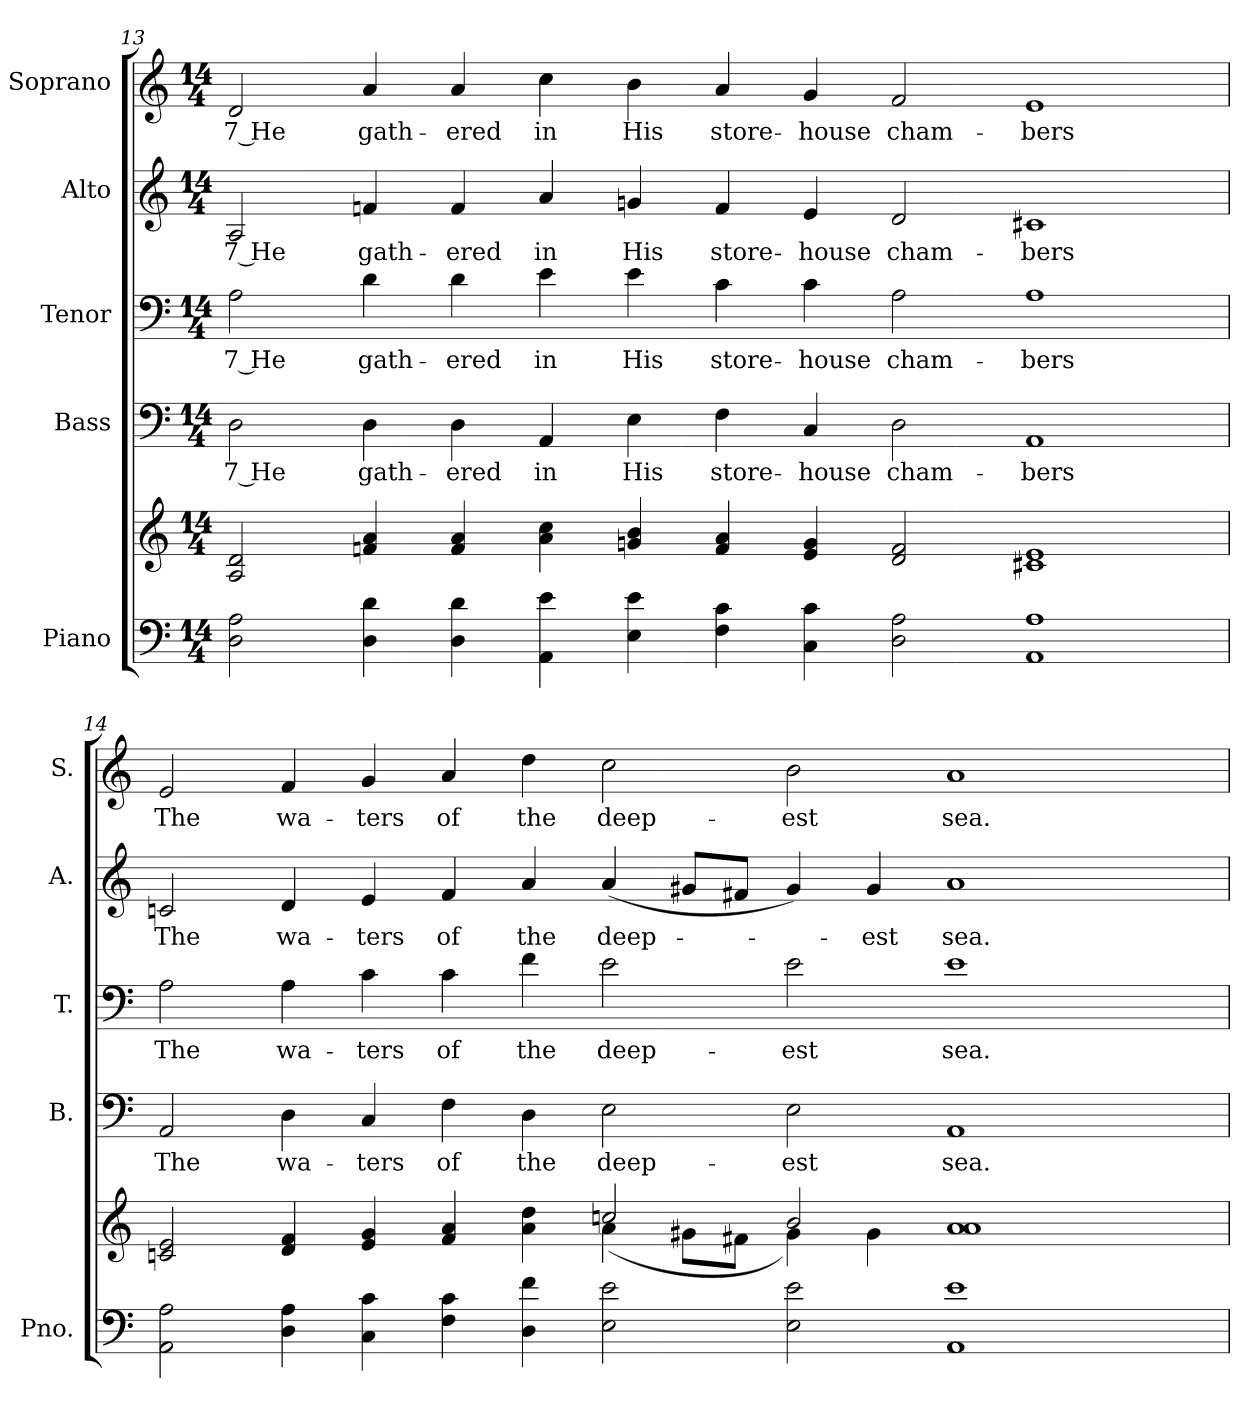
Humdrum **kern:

**kern	**kern	**kern	**text	**kern	**text	**kern	**text	**kern	**text
*part5	*part5	*part4	*part4	*part3	*part3	*part2	*part2	*part1	*part1
*staff6	*staff5	*staff4	*staff4	*staff3	*staff3	*staff2	*staff2	*staff1	*staff1
*I"Piano	*	*I"Bass	*	*I"Tenor	*	*I"Alto	*	*I"Soprano	*
*I'Pno.	*	*I'B.	*	*I'T.	*	*I'A.	*	*I'S.	*
!!LO:PB:g=z
*clefF4	*clefG2	*clefF4	*	*clefF4	*	*clefG2	*	*clefG2	*
*k[]	*k[]	*k[]	*	*k[]	*	*k[]	*	*k[]	*
*C:	*C:	*C:	*	*C:	*	*C:	*	*C:	*
*M14/4	*M14/4	*M14/4	*	*M14/4	*	*M14/4	*	*M14/4	*
=13	=13	=13	=13	=13	=13	=13	=13	=13	=13
!	!	!	!LO:LY:b:color=#000000	!	!	!	!	!	!
!	!	!	!	!	!LO:LY:b:color=#000000	!	!	!	!
!	!	!	!	!	!	!	!LO:LY:b:color=#000000	!	!
!	!	!	!	!	!	!	!	!	!LO:LY:b:color=#000000
2Di\ 2Ai	2Ai/ 2di	2Di\	7 He	2Ai\	7 He	2Ai/	7 He	2di/	7 He
!	!	!	!LO:LY:b:color=#000000	!	!	!	!	!	!
!	!	!	!	!	!LO:LY:b:color=#000000	!	!	!	!
!	!	!	!	!	!	!	!LO:LY:b:color=#000000	!	!
!	!	!	!	!	!	!	!	!	!LO:LY:b:color=#000000
4Di\ 4di	4fni/ 4ai	4Di\	gath-	4di\	gath-	4fni/	gath-	4ai/	gath-
!	!	!	!LO:LY:b:color=#000000	!	!	!	!	!	!
!	!	!	!	!	!LO:LY:b:color=#000000	!	!	!	!
!	!	!	!	!	!	!	!LO:LY:b:color=#000000	!	!
!	!	!	!	!	!	!	!	!	!LO:LY:b:color=#000000
4Di\ 4di	4fi/ 4ai	4Di\	-ered	4di\	-ered	4fi/	-ered	4ai/	-ered
!	!	!	!LO:LY:b:color=#000000	!	!	!	!	!	!
!	!	!	!	!	!LO:LY:b:color=#000000	!	!	!	!
!	!	!	!	!	!	!	!LO:LY:b:color=#000000	!	!
!	!	!	!	!	!	!	!	!	!LO:LY:b:color=#000000
4AAi\ 4ei	4ai\ 4cci	4AAi/	in	4ei\	in	4ai/	in	4cci\	in
!	!	!	!LO:LY:b:color=#000000	!	!	!	!	!	!
!	!	!	!	!	!LO:LY:b:color=#000000	!	!	!	!
!	!	!	!	!	!	!	!LO:LY:b:color=#000000	!	!
!	!	!	!	!	!	!	!	!	!LO:LY:b:color=#000000
4Ei\ 4ei	4gni/ 4bi	4Ei\	His	4ei\	His	4gni/	His	4bi\	His
!	!	!	!LO:LY:b:color=#000000	!	!	!	!	!	!
!	!	!	!	!	!LO:LY:b:color=#000000	!	!	!	!
!	!	!	!	!	!	!	!LO:LY:b:color=#000000	!	!
!	!	!	!	!	!	!	!	!	!LO:LY:b:color=#000000
4Fi\ 4ci	4fi/ 4ai	4Fi\	store-	4ci\	store-	4fi/	store-	4ai/	store-
!	!	!	!LO:LY:b:color=#000000	!	!	!	!	!	!
!	!	!	!	!	!LO:LY:b:color=#000000	!	!	!	!
!	!	!	!	!	!	!	!LO:LY:b:color=#000000	!	!
!	!	!	!	!	!	!	!	!	!LO:LY:b:color=#000000
4Ci\ 4ci	4ei/ 4gi	4Ci/	-house	4ci\	-house	4ei/	-house	4gi/	-house
!	!	!	!LO:LY:b:color=#000000	!	!	!	!	!	!
!	!	!	!	!	!LO:LY:b:color=#000000	!	!	!	!
!	!	!	!	!	!	!	!LO:LY:b:color=#000000	!	!
!	!	!	!	!	!	!	!	!	!LO:LY:b:color=#000000
2Di\ 2Ai	2di/ 2fi	2Di\	cham-	2Ai\	cham-	2di/	cham-	2fi/	cham-
!	!	!	!LO:LY:b:color=#000000	!	!	!	!	!	!
!	!	!	!	!	!LO:LY:b:color=#000000	!	!	!	!
!	!	!	!	!	!	!	!LO:LY:b:color=#000000	!	!
!	!	!	!	!	!	!	!	!	!LO:LY:b:color=#000000
1AAi 1Ai	1c#Xi 1ei	1AAi	-bers	1Ai	-bers	1c#Xi	-bers	1ei	-bers
!!LO:PB:g=z
=14	=14	=14	=14	=14	=14	=14	=14	=14	=14
*	*^	*	*	*	*	*	*	*	*
!	!	!	!	!LO:LY:b:color=#000000	!	!	!	!	!	!
!	!	!	!	!	!	!LO:LY:b:color=#000000	!	!	!	!
!	!	!	!	!	!	!	!	!LO:LY:b:color=#000000	!	!
!	!	!	!	!	!	!	!	!	!	!LO:LY:b:color=#000000
2AAi\ 2Ai	2cni/ 2ei	1ryy	2AAi/	The	2Ai\	The	2cni/	The	2ei/	The
!	!	!	!	!LO:LY:b:color=#000000	!	!	!	!	!	!
!	!	!	!	!	!	!LO:LY:b:color=#000000	!	!	!	!
!	!	!	!	!	!	!	!	!LO:LY:b:color=#000000	!	!
!	!	!	!	!	!	!	!	!	!	!LO:LY:b:color=#000000
4Di\ 4Ai	4di/ 4fi	.	4Di\	wa-	4Ai\	wa-	4di/	wa-	4fi/	wa-
!	!	!	!	!LO:LY:b:color=#000000	!	!	!	!	!	!
!	!	!	!	!	!	!LO:LY:b:color=#000000	!	!	!	!
!	!	!	!	!	!	!	!	!LO:LY:b:color=#000000	!	!
!	!	!	!	!	!	!	!	!	!	!LO:LY:b:color=#000000
4Ci\ 4ci	4ei/ 4gi	.	4Ci/	-ters	4ci\	-ters	4ei/	-ters	4gi/	-ters
!	!	!	!	!LO:LY:b:color=#000000	!	!	!	!	!	!
!	!	!	!	!	!	!LO:LY:b:color=#000000	!	!	!	!
!	!	!	!	!	!	!	!	!LO:LY:b:color=#000000	!	!
!	!	!	!	!	!	!	!	!	!	!LO:LY:b:color=#000000
4Fi\ 4ci	4fi/ 4ai	2ryy	4Fi\	of	4ci\	of	4fi/	of	4ai/	of
!	!	!	!	!LO:LY:b:color=#000000	!	!	!	!	!	!
!	!	!	!	!	!	!LO:LY:b:color=#000000	!	!	!	!
!	!	!	!	!	!	!	!	!LO:LY:b:color=#000000	!	!
!	!	!	!	!	!	!	!	!	!	!LO:LY:b:color=#000000
4Di\ 4fi	4ai\ 4ddi	.	4Di\	the	4fi\	the	4ai/	the	4ddi\	the
!	!	!	!	!LO:LY:b:color=#000000	!	!	!	!	!	!
!	!	!	!	!	!	!LO:LY:b:color=#000000	!	!	!	!
!	!	!	!	!	!	!	!	!LO:LY:b:color=#000000	!	!
!	!	!	!	!	!	!	!	!	!	!LO:LY:b:color=#000000
2Ei\ 2ei	2ccni/	(4ai\	2Ei\	deep-	2ei\	deep-	(4ai/	deep-	2cci\	deep-
.	.	8g#Xi\L	.	.	.	.	8g#Xi/L	.	.	.
.	.	8f#Xi\J	.	.	.	.	8f#Xi/J	.	.	.
!	!	!	!	!LO:LY:b:color=#000000	!	!	!	!	!	!
!	!	!	!	!	!	!LO:LY:b:color=#000000	!	!	!	!
!	!	!	!	!	!	!	!	!	!	!LO:LY:b:color=#000000
2Ei\ 2ei	2bi/	4g#i\)	2Ei\	-est	2ei\	-est	4g#i/)	.	2bi\	-est
!	!	!	!	!	!	!	!	!LO:LY:b:color=#000000	!	!
.	.	4g#i\	.	.	.	.	4g#i/	-est	.	.
!	!	!	!	!LO:LY:b:color=#000000	!	!	!	!	!	!
!	!	!	!	!	!	!LO:LY:b:color=#000000	!	!	!	!
!	!	!	!	!	!	!	!	!LO:LY:b:color=#000000	!	!
!	!	!	!	!	!	!	!	!	!	!LO:LY:b:color=#000000
1AAi 1ei	1ai 1ai	4ryy	1AAi	sea.	1ei	sea.	1ai	sea.	1ai	sea.
.	.	4ryy	.	.	.	.	.	.	.	.
.	.	2ryy	.	.	.	.	.	.	.	.
*	*v	*v	*	*	*	*	*	*	*	*
=	=	=	=	=	=	=	=	=	=
*-	*-	*-	*-	*-	*-	*-	*-	*-	*-
